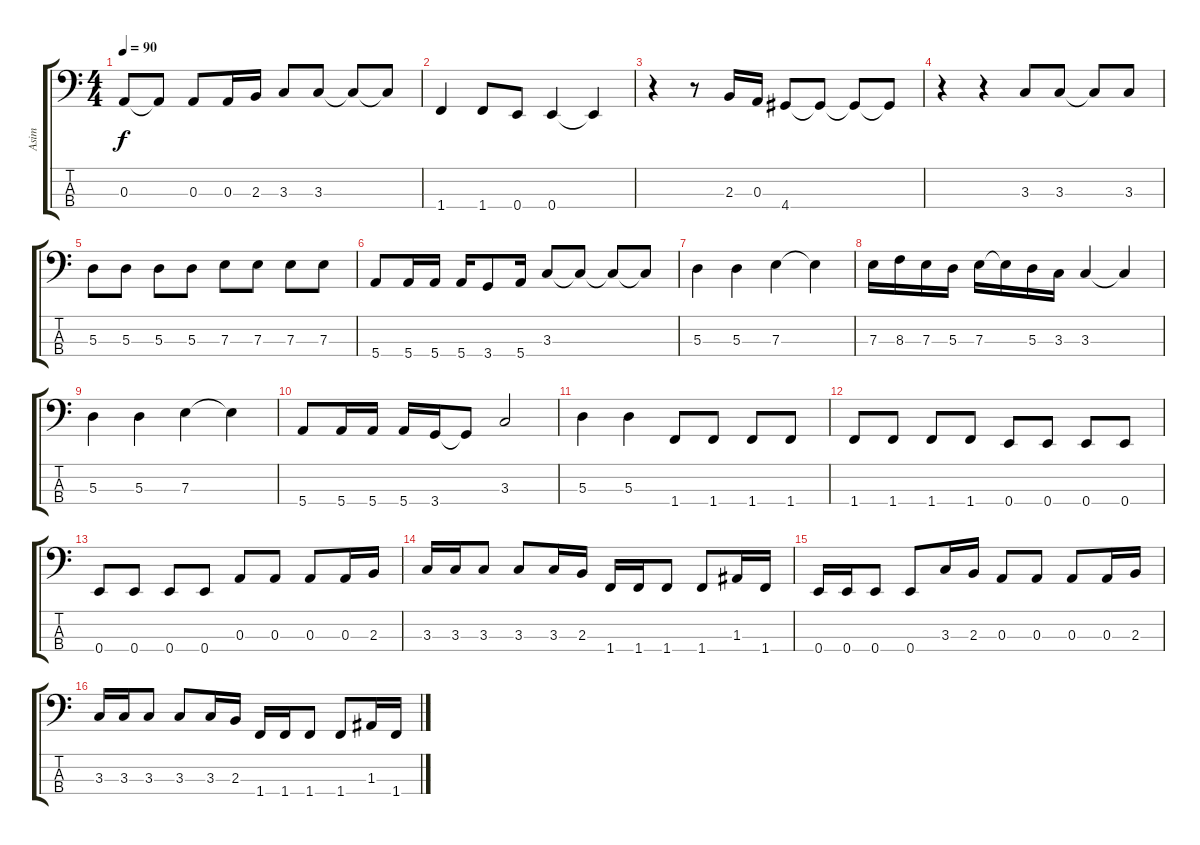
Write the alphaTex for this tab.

\track ("Asim" "Asim") {instrument electricbassfinger}
\staff {score tabs}
\tuning (G2 D2 A1 E1) {hide}
\ts (4 4)
\tempo 90
\clef f4
\ks c
0.3.8{dy f} 0.3{t}.8 0.3.8 0.3.16 2.3.16 3.3.8 3.3.8 3.3{t}.8 3.3{t}.8 |
1.4.4 1.4.8 0.4.8 0.4.4 0.4{t}.4 |
r.4 r.8 2.3.16 0.3.16 4.4.8 4.4{t}.8 4.4{t}.8 4.4{t}.8 |
r.4 r.4 3.3.8 3.3.8 3.3{t}.8 3.3.8 |
5.3.8 5.3.8 5.3.8 5.3.8 7.3.8 7.3.8 7.3.8 7.3.8 |
5.4.8 5.4.16 5.4.16 5.4.16 3.4.8 5.4.16 3.3.8 3.3{t}.8 3.3{t}.8 3.3{t}.8 |
5.3.4 5.3.4 7.3.4 7.3{t}.4 |
7.3.16 8.3.16 7.3.16 5.3.16 7.3.16 7.3{t}.16 5.3.16 3.3.16 3.3.4 3.3{t}.4 |
5.3.4 5.3.4 7.3.4 7.3{t}.4 |
5.4.8 5.4.16 5.4.16 5.4.16 3.4.16 3.4{t}.8 3.3.2 |
5.3.4 5.3.4 1.4.8 1.4.8 1.4.8 1.4.8 |
1.4.8 1.4.8 1.4.8 1.4.8 0.4.8 0.4.8 0.4.8 0.4.8 |
0.4.8 0.4.8 0.4.8 0.4.8 0.3.8 0.3.8 0.3.8 0.3.16 2.3.16 |
3.3.16 3.3.16 3.3.8 3.3.8 3.3.16 2.3.16 1.4.16 1.4.16 1.4.8 1.4.8 1.3.16 1.4.16 |
0.4.16 0.4.16 0.4.8 0.4.8 3.3.16 2.3.16 0.3.8 0.3.8 0.3.8 0.3.16 2.3.16 |
3.3.16 3.3.16 3.3.8 3.3.8 3.3.16 2.3.16 1.4.16 1.4.16 1.4.8 1.4.8 1.3.16 1.4.16
